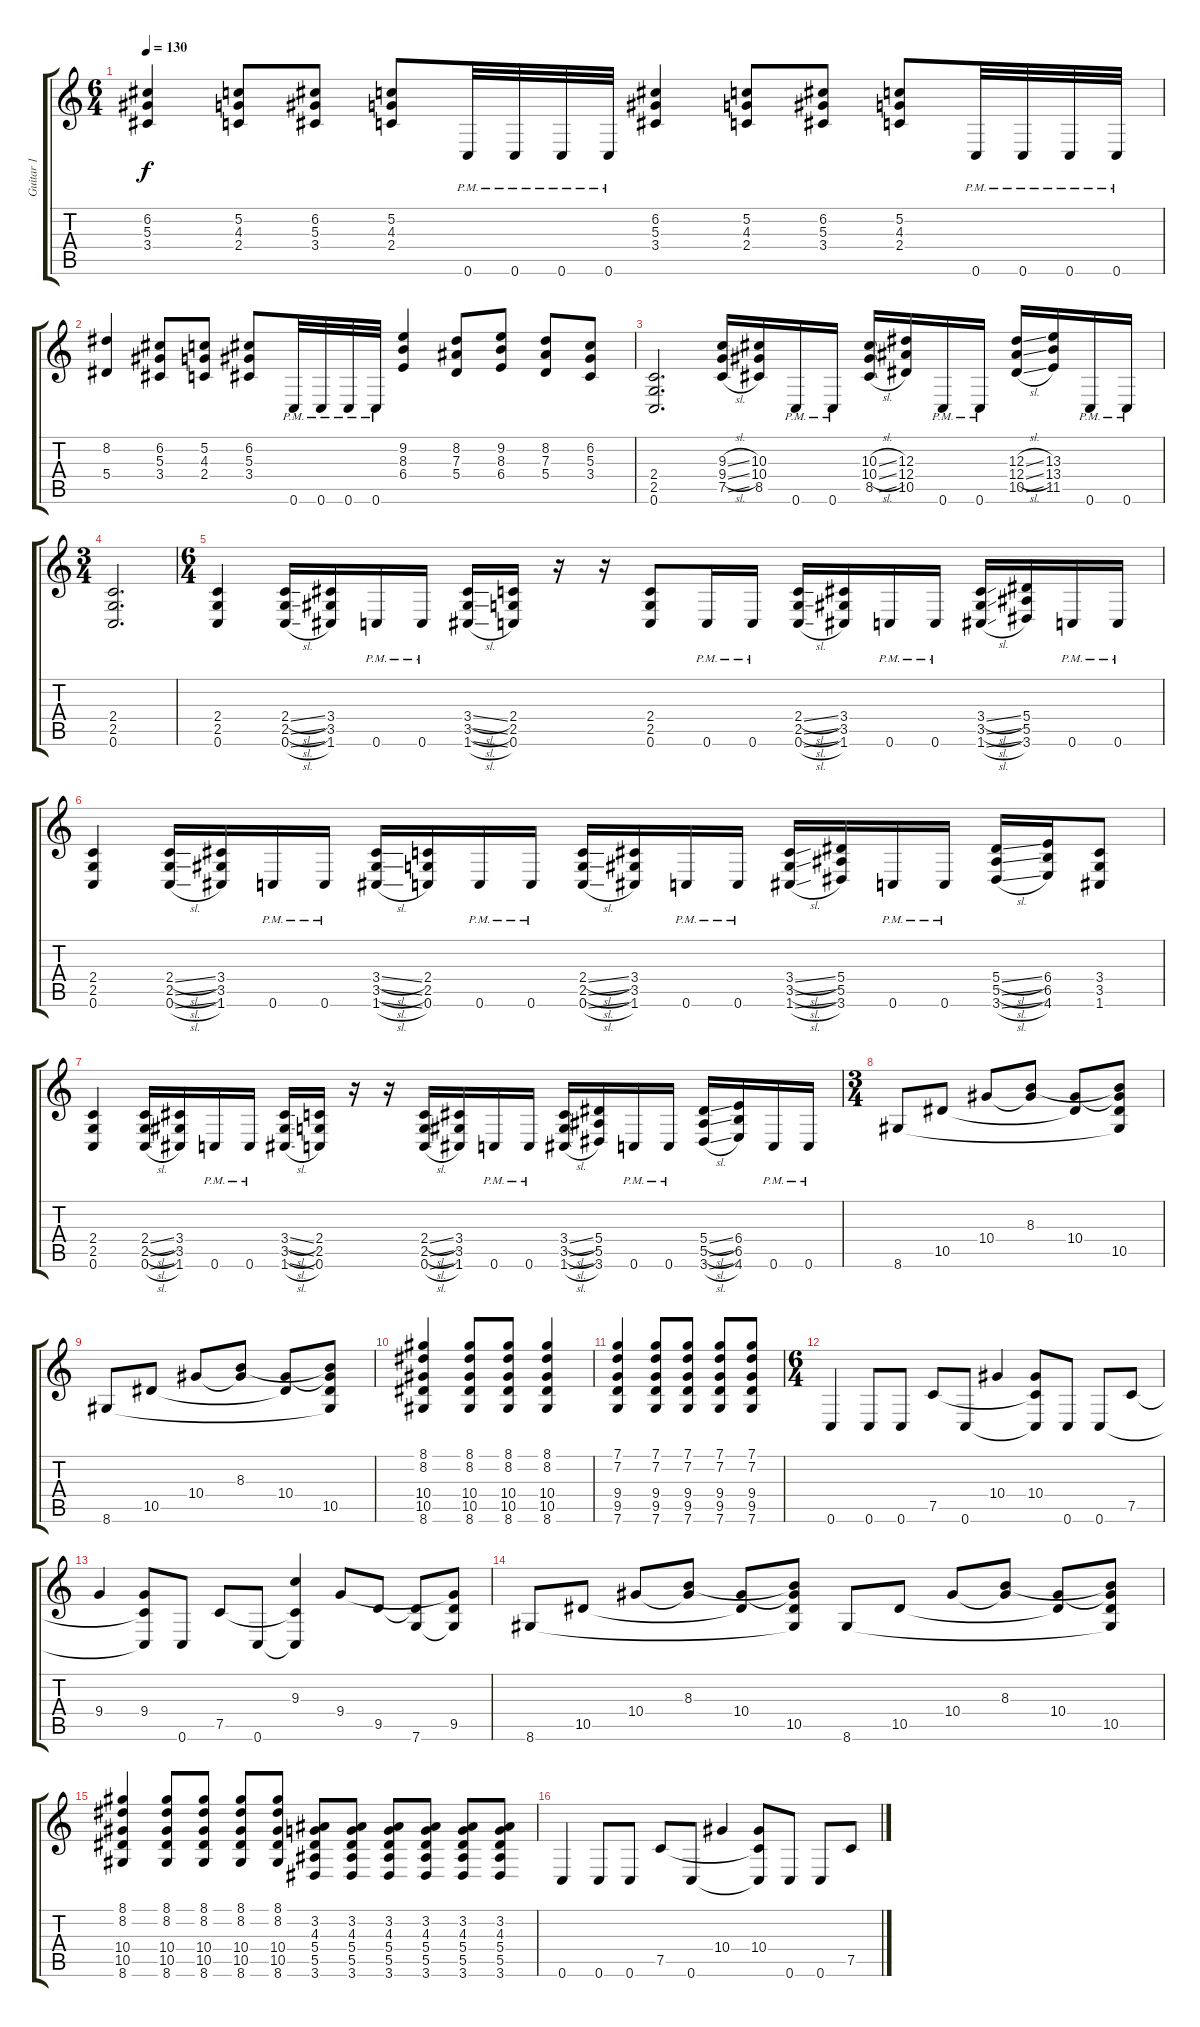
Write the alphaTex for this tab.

\track ("Guitar 1" "Guitar 1") {instrument distortionguitar}
\staff {score tabs}
\tuning (C4 G3 Eb3 Bb2 F2 C2) {hide}
\ts (6 4)
\tempo 130
\clef g2
\ks c
(6.2 5.3 3.4).4{dy f} (5.2 4.3 2.4).8 (6.2 5.3 3.4).8 (5.2 4.3 2.4).8 0.6{pm}.32 0.6{pm}.32 0.6{pm}.32 0.6{pm}.32 (6.2 5.3 3.4).4 (5.2 4.3 2.4).8 (6.2 5.3 3.4).8 (5.2 4.3 2.4).8 0.6{pm}.32 0.6{pm}.32 0.6{pm}.32 0.6{pm}.32 |
(8.2 5.4).4 (6.2 5.3 3.4).8 (5.2 4.3 2.4).8 (6.2 5.3 3.4).8 0.6{pm}.32 0.6{pm}.32 0.6{pm}.32 0.6{pm}.32 (9.2 8.3 6.4).4 (8.2 7.3 5.4).8 (9.2 8.3 6.4).8 (8.2 7.3 5.4).8 (6.2 5.3 3.4).8 |
(2.4 2.5 0.6).2{d} (9.3{sl} 9.4{sl} 7.5{sl}).16 (10.3 10.4 8.5).16 0.6{pm}.16 0.6{pm}.16 (10.3{sl} 10.4{sl} 8.5{sl}).16 (12.3 12.4 10.5).16 0.6{pm}.16 0.6{pm}.16 (12.3{sl} 12.4{sl} 10.5{sl}).16 (13.3 13.4 11.5).16 0.6{pm}.16 0.6{pm}.16 |
\ts (3 4)
(2.4 2.5 0.6).2{d} |
\ts (6 4)
(2.4 2.5 0.6).4 (2.4{sl} 2.5{sl} 0.6{sl}).16 (3.4 3.5 1.6).16 0.6{pm}.16 0.6{pm}.16 (3.4{sl} 3.5{sl} 1.6{sl}).16 (2.4 2.5 0.6).16 r.16 r.16 (2.4 2.5 0.6).8 0.6{pm}.16 0.6{pm}.16 (2.4{sl} 2.5{sl} 0.6{sl}).16 (3.4 3.5 1.6).16 0.6{pm}.16 0.6{pm}.16 (3.4{sl} 3.5{sl} 1.6{sl}).16 (5.4 5.5 3.6).16 0.6{pm}.16 0.6{pm}.16 |
(2.4 2.5 0.6).4 (2.4{sl} 2.5{sl} 0.6{sl}).16 (3.4 3.5 1.6).16 0.6{pm}.16 0.6{pm}.16 (3.4{sl} 3.5{sl} 1.6{sl}).16 (2.4 2.5 0.6).16 0.6{pm}.16 0.6{pm}.16 (2.4{sl} 2.5{sl} 0.6{sl}).16 (3.4 3.5 1.6).16 0.6{pm}.16 0.6{pm}.16 (3.4{sl} 3.5{sl} 1.6{sl}).16 (5.4 5.5 3.6).16 0.6{pm}.16 0.6{pm}.16 (5.4{sl} 5.5{sl} 3.6{sl}).16 (6.4 6.5 4.6).16 (3.4 3.5 1.6).8 |
(2.4 2.5 0.6).4 (2.4{sl} 2.5{sl} 0.6{sl}).16 (3.4 3.5 1.6).16 0.6{pm}.16 0.6{pm}.16 (3.4{sl} 3.5{sl} 1.6{sl}).16 (2.4 2.5 0.6).16 r.16 r.16 (2.4{sl} 2.5{sl} 0.6{sl}).16 (3.4 3.5 1.6).16 0.6{pm}.16 0.6{pm}.16 (3.4{sl} 3.5{sl} 1.6{sl}).16 (5.4 5.5 3.6).16 0.6{pm}.16 0.6{pm}.16 (5.4{sl} 5.5{sl} 3.6{sl}).16 (6.4 6.5 4.6).16 0.6{pm}.16 0.6{pm}.16 |
\ts (3 4)
8.6.8 10.5.8 10.4.8 (8.3 10.4{t}).8 (10.4 10.5{t}).8 (8.3{t} 10.4{t} 10.5 8.6{t}).8 |
8.6.8 10.5.8 10.4.8 (8.3 10.4{t}).8 (10.4 10.5{t}).8 (8.3{t} 10.4{t} 10.5 8.6{t}).8 |
(8.1 8.2 10.4 10.5 8.6).4 (8.1 8.2 10.4 10.5 8.6).8 (8.1 8.2 10.4 10.5 8.6).8 (8.1 8.2 10.4 10.5 8.6).4 |
(7.1 7.2 9.4 9.5 7.6).4 (7.1 7.2 9.4 9.5 7.6).8 (7.1 7.2 9.4 9.5 7.6).8 (7.1 7.2 9.4 9.5 7.6).8 (7.1 7.2 9.4 9.5 7.6).8 |
\ts (6 4)
0.6.4 0.6.8 0.6.8 7.5.8 0.6.8 10.4.4 (10.4 7.5{t} 0.6{t}).8 0.6.8 0.6.8 7.5.8 |
9.4.4 (9.4 7.5{t} 0.6{t}).8 0.6.8 7.5.8 0.6.8 (9.3 7.5{t} 0.6{t}).4 9.4.8 9.5.8 (9.5{t} 7.6).8 (9.4{t} 9.5 7.6{t}).8 |
8.6.8 10.5.8 10.4.8 (8.3 10.4{t}).8 (10.4 10.5{t}).8 (8.3{t} 10.4{t} 10.5 8.6{t}).8 8.6.8 10.5.8 10.4.8 (8.3 10.4{t}).8 (10.4 10.5{t}).8 (8.3{t} 10.4{t} 10.5 8.6{t}).8 |
(8.1 8.2 10.4 10.5 8.6).4 (8.1 8.2 10.4 10.5 8.6).8 (8.1 8.2 10.4 10.5 8.6).8 (8.1 8.2 10.4 10.5 8.6).8 (8.1 8.2 10.4 10.5 8.6).8 (3.2 4.3 5.4 5.5 3.6).8 (3.2 4.3 5.4 5.5 3.6).8 (3.2 4.3 5.4 5.5 3.6).8 (3.2 4.3 5.4 5.5 3.6).8 (3.2 4.3 5.4 5.5 3.6).8 (3.2 4.3 5.4 5.5 3.6).8 |
0.6.4 0.6.8 0.6.8 7.5.8 0.6.8 10.4.4 (10.4 7.5{t} 0.6{t}).8 0.6.8 0.6.8 7.5.8
